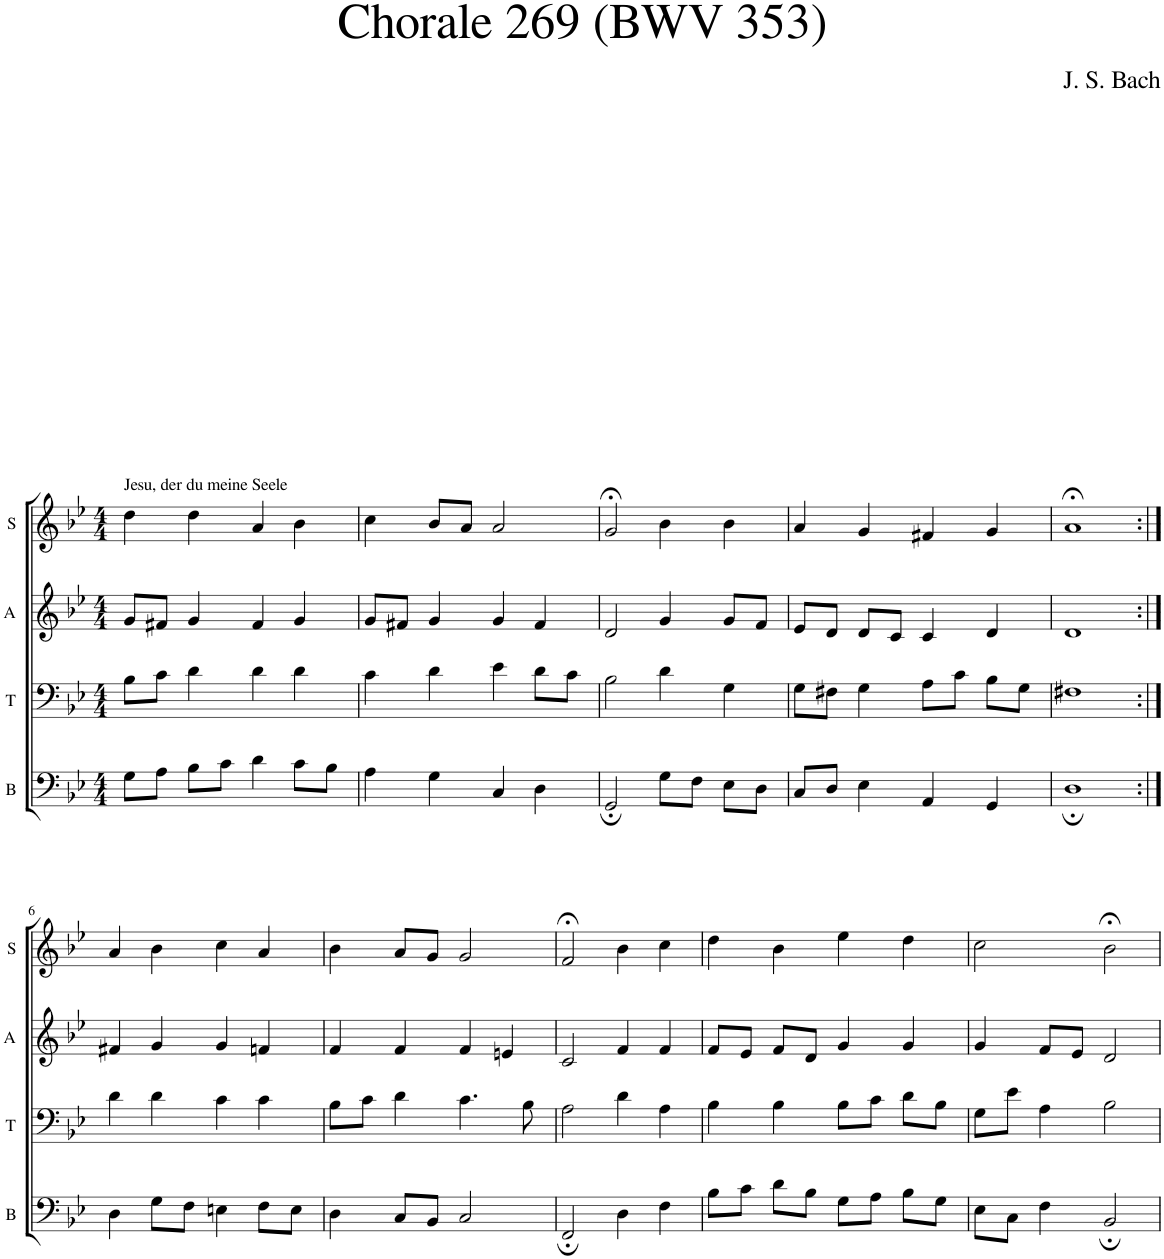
**kern	**kern	**kern	**kern
*part4	*part3	*part2	*part1
*staff4	*staff3	*staff2	*staff1
*I"B	*I"T	*I"A	*I"S
*I'B	*I'T	*I'A	*I'S
*clefF4	*clefF4	*clefG2	*clefG2
*k[b-e-]	*k[b-e-]	*k[b-e-]	*k[b-e-]
*M4/4	*M4/4	*M4/4	*M4/4
=1	=1	=1	=1
!	!	!	!LO:TX:a:t=Jesu, der du meine Seele
8G\L	8B-\L	8g/L	4dd\
8A\J	8c\J	8f#X/J	.
8B-\L	4d\	4g/	4dd\
8c\J	.	.	.
4d\	4d\	4f#/	4a/
8c\L	4d\	4g/	4b-\
8B-\J	.	.	.
=2	=2	=2	=2
4A\	4c\	8g/L	4cc\
.	.	8f#X/J	.
4G\	4d\	4g/	8b-/L
.	.	.	8a/J
4C/	4e-\	4g/	2a/
4D\	8d\L	4f#/	.
.	8c\J	.	.
=3	=3	=3	=3
2GG;/	2B-\	2d/	2g;</
8G\L	4d\	4g/	4b-\
8F\J	.	.	.
8E-\L	4G\	8g/L	4b-\
8D\J	.	8f/J	.
=4	=4	=4	=4
8C/L	8G\L	8e-/L	4a/
8D/J	8F#X\J	8d/J	.
4E-\	4G\	8d/L	4g/
.	.	8c/J	.
4AA/	8A\L	4c/	4f#X/
.	8c\J	.	.
4GG/	8B-\L	4d/	4g/
.	8G\J	.	.
=5	=5	=5	=5
1D;	1F#X	1d	1a;<
!!LO:LB:g=z
=6:|!	=6:|!	=6:|!	=6:|!
4D\	4d\	4f#X/	4a/
8G\L	4d\	4g/	4b-\
8F\J	.	.	.
4En\	4c\	4g/	4cc\
8F\L	4c\	4fn/	4a/
8E\J	.	.	.
=7	=7	=7	=7
4D\	8B-\L	4f/	4b-\
.	8c\J	.	.
8C/L	4d\	4f/	8a/L
8BB-/J	.	.	8g/J
2C/	4.c\	4f/	2g/
.	.	4en/	.
.	8B-\	.	.
=8	=8	=8	=8
2FF;/	2A\	2c/	2f;</
4D\	4d\	4f/	4b-\
4F\	4A\	4f/	4cc\
=9	=9	=9	=9
8B-\L	4B-\	8f/L	4dd\
8c\J	.	8e-/J	.
8d\L	4B-\	8f/L	4b-\
8B-\J	.	8d/J	.
8G\L	8B-\L	4g/	4ee-\
8A\J	8c\J	.	.
8B-\L	8d\L	4g/	4dd\
8G\J	8B-\J	.	.
=10	=10	=10	=10
8E-\L	8G\L	4g/	2cc\
8C\J	8e-\J	.	.
4F\	4A\	8f/L	.
.	.	8e-/J	.
2BB-;/	2B-\	2d/	2b-;<\
=	=	=	=
*-	*-	*-	*-
